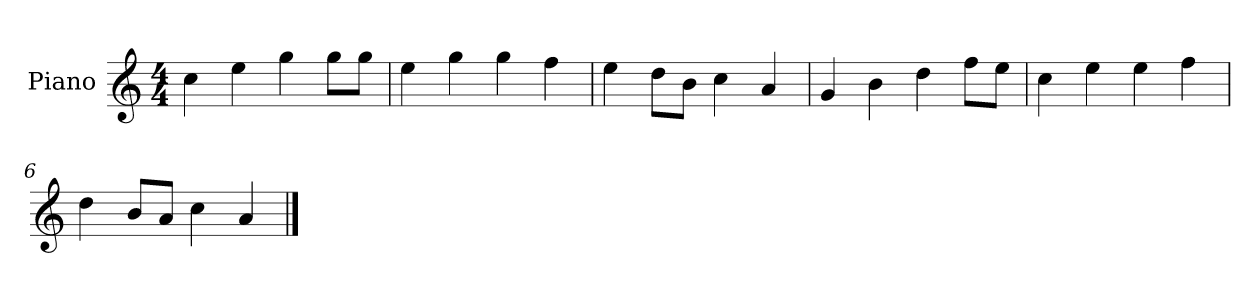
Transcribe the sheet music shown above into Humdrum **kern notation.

**kern
*part1
*staff1
*I"Piano
*I'P-no
*clefG2
*k[]
*M4/4
*MM90
=1
4cc\
4ee\
4gg\
8gg\L
8gg\J
=2
4ee\
4gg\
4gg\
4ff\
=3
4ee\
8dd\L
8b\J
4cc\
4a/
=4
4g/
4b\
4dd\
8ff\L
8ee\J
=5
4cc\
4ee\
4ee\
4ff\
=6
4dd\
8b/L
8a/J
4cc\
4a/
==
*-
